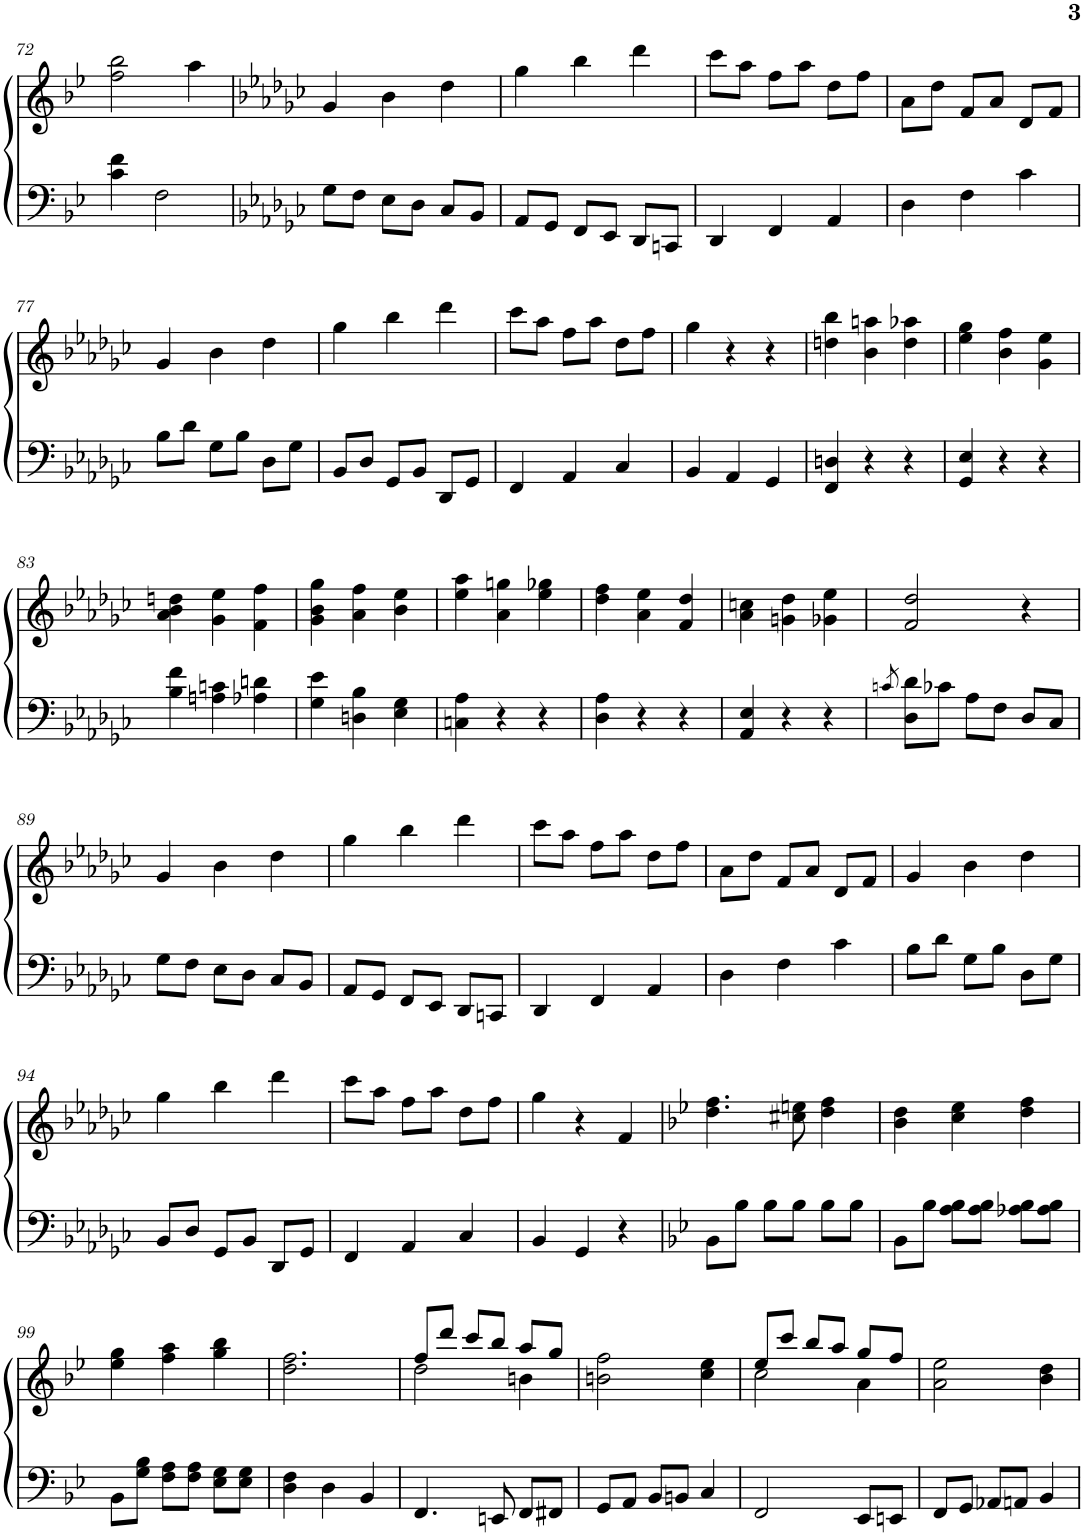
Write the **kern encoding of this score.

**kern	**kern
*part1	*part1
*staff2	*staff1
*I"Piano	*
*I'Pno.	*
!!LO:PB:g=z
*clefF4	*clefG2
*k[b-e-]	*k[b-e-]
*M3/4	*M3/4
=72	=72
4c\ 4f\	2ff\ 2bb-\
2F\	.
.	4aa\
=73	=73
*k[b-e-a-d-g-c-]	*k[b-e-a-d-g-c-]
8G-\L	4g-/
8F\J	.
8E-\L	4b-\
8D-\J	.
8C-/L	4dd-\
8BB-/J	.
=74	=74
8AA-/L	4gg-\
8GG-/J	.
8FF/L	4bb-\
8EE-/J	.
8DD-/L	4ddd-\
8CCn/J	.
=75	=75
4DD-/	8ccc-\L
.	8aa-\J
4FF/	8ff\L
.	8aa-\J
4AA-/	8dd-\L
.	8ff\J
=76	=76
4D-\	8a-\L
.	8dd-\J
4F\	8f/L
.	8a-/J
4c-\	8d-/L
.	8f/J
!!LO:LB:g=z
=77	=77
8B-\L	4g-/
8d-\J	.
8G-\L	4b-\
8B-\J	.
8D-\L	4dd-\
8G-\J	.
=78	=78
8BB-/L	4gg-\
8D-/J	.
8GG-/L	4bb-\
8BB-/J	.
8DD-/L	4ddd-\
8GG-/J	.
=79	=79
4FF/	8ccc-\L
.	8aa-\J
4AA-/	8ff\L
.	8aa-\J
4C-/	8dd-\L
.	8ff\J
=80	=80
4BB-/	4gg-\
4AA-/	4r
4GG-/	4r
=81	=81
4FF/ 4Dn/	4ddn\ 4bb-\
4r	4b-\ 4aan\
4r	4dd\ 4aa-X\
=82	=82
4GG-/ 4E-/	4ee-\ 4gg-\
4r	4b-\ 4ff\
4r	4g-\ 4ee-\
!!LO:LB:g=z
=83	=83
4B-\ 4f\	4a-\ 4b-\ 4ddn\
4An\ 4cn\	4g-\ 4ee-\
4A-X\ 4dn\	4f\ 4ff\
=84	=84
4G-\ 4e-\	4g-\ 4b-\ 4gg-\
4Dn\ 4B-\	4a-\ 4ff\
4E-\ 4G-\	4b-\ 4ee-\
=85	=85
4Cn\ 4A-\	4ee-\ 4aa-\
4r	4a-\ 4ggn\
4r	4ee-\ 4gg-X\
=86	=86
4D-\ 4A-\	4dd-\ 4ff\
4r	4a-\ 4ee-\
4r	4f/ 4dd-/
=87	=87
4AA-/ 4E-/	4a-\ 4ccn\
4r	4gn\ 4dd-\
4r	4g-X\ 4ee-\
=88	=88
8qcn/	.
8D-\ 8d-\L	2f/ 2dd-/
8c-X\J	.
8A-\L	.
8F\J	.
8D-/L	4r
8C-/J	.
!!LO:LB:g=z
=89	=89
8G-\L	4g-/
8F\J	.
8E-\L	4b-\
8D-\J	.
8C-/L	4dd-\
8BB-/J	.
=90	=90
8AA-/L	4gg-\
8GG-/J	.
8FF/L	4bb-\
8EE-/J	.
8DD-/L	4ddd-\
8CCn/J	.
=91	=91
4DD-/	8ccc-\L
.	8aa-\J
4FF/	8ff\L
.	8aa-\J
4AA-/	8dd-\L
.	8ff\J
=92	=92
4D-\	8a-\L
.	8dd-\J
4F\	8f/L
.	8a-/J
4c-\	8d-/L
.	8f/J
=93	=93
8B-\L	4g-/
8d-\J	.
8G-\L	4b-\
8B-\J	.
8D-\L	4dd-\
8G-\J	.
!!LO:LB:g=z
=94	=94
8BB-/L	4gg-\
8D-/J	.
8GG-/L	4bb-\
8BB-/J	.
8DD-/L	4ddd-\
8GG-/J	.
=95	=95
4FF/	8ccc-\L
.	8aa-\J
4AA-/	8ff\L
.	8aa-\J
4C-/	8dd-\L
.	8ff\J
=96	=96
4BB-/	4gg-\
4GG-/	4r
4r	4f/
=97	=97
*k[b-e-]	*k[b-e-]
8BB-\L	4.dd\ 4.ff\
8B-\J	.
8B-\L	.
8B-\J	8cc#X\ 8een\
8B-\L	4dd\ 4ff\
8B-\J	.
=98	=98
8BB-\L	4b-\ 4dd\
8B-\J	.
8A\ 8B-\L	4cc\ 4ee-\
8A\ 8B-\J	.
8A-X\ 8B-\L	4dd\ 4ff\
8A-\ 8B-\J	.
!!LO:LB:g=z
=99	=99
8BB-\L	4ee-\ 4gg\
8G\ 8B-\J	.
8F\ 8A\L	4ff\ 4aa\
8F\ 8A\J	.
8E-\ 8G\L	4gg\ 4bb-\
8E-\ 8G\J	.
=100	=100
4D\ 4F\	2.dd\ 2.ff\
4D\	.
4BB-/	.
=101	=101
*	*^
4.FF/	8ff/L	2dd\
.	8ddd/J	.
.	8ccc/L	.
8EEn/	8bb-/J	.
8FF/L	8aa/L	4bn\
8FF#X/J	8gg/J	.
*	*v	*v
=102	=102
8GG/L	2bn\ 2ff\
8AA/J	.
8BB-/L	.
8BBn/J	.
4C/	4cc\ 4ee-\
=103	=103
*	*^
2FF/	8ee-/L	2cc\
.	8ccc/J	.
.	8bb-/L	.
.	8aa/J	.
8EE-/L	8gg/L	4a\
8EEn/J	8ff/J	.
*	*v	*v
=104	=104
8FF/L	2a\ 2ee-\
8GG/J	.
8AA-X/L	.
8AAn/J	.
4BB-/	4b-\ 4dd\
=	=
*-	*-
